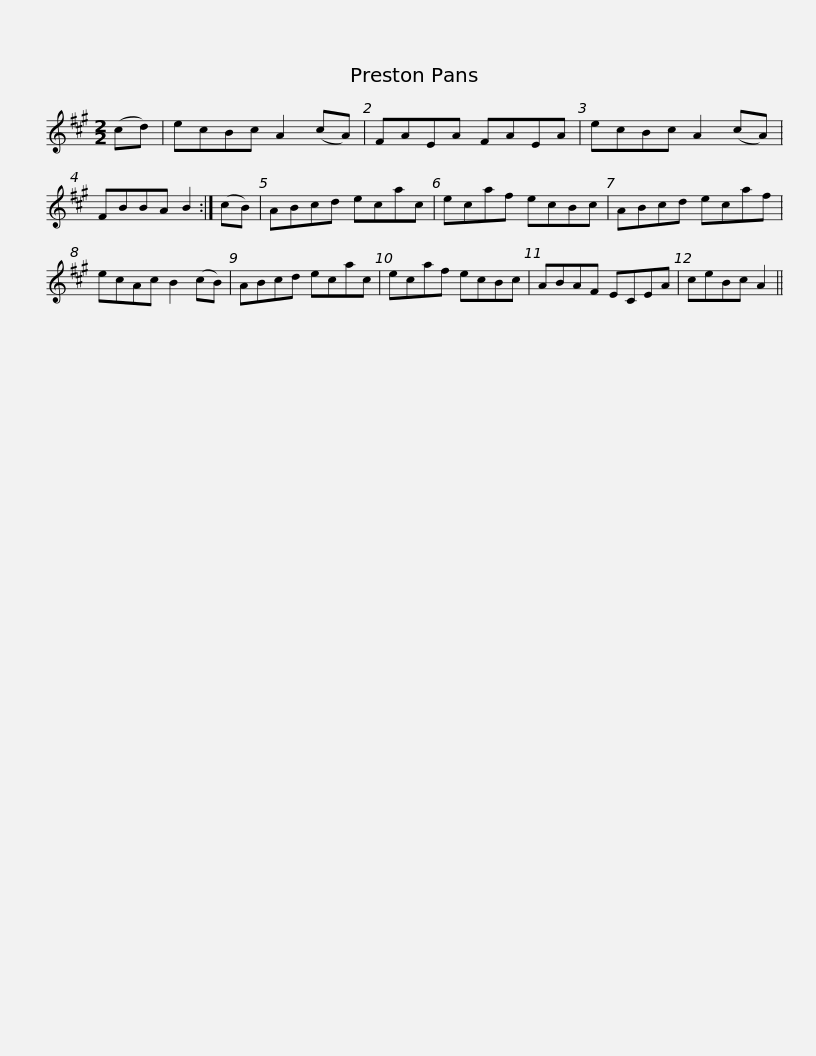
X:1
L:1/8
M:2/2
I:linebreak $
K:A
V:1 treble
V:1
 (cd) | ecBc A2 (cA) | FAEA FAEA | ecBc A2 (cA) | FBBA B2 :| %5
 (cB) | ABcd ecac |$ ecaf ecBc | ABcd ecaf | ecAc B2 (cB) | %10
 ABcd ecac | ecaf ecBc |$ ABAF ECEA | ceBc A2 || %14
